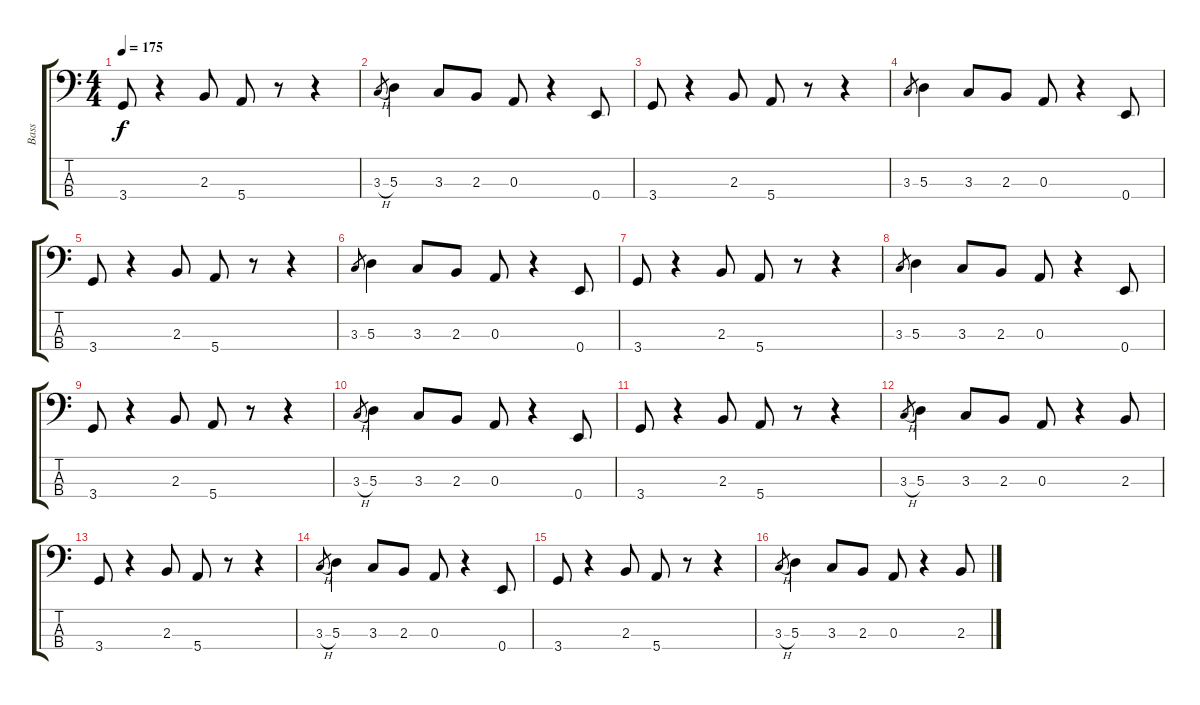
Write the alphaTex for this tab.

\track ("Bass" "Bass") {instrument slapbass1}
\staff {score tabs}
\tuning (G2 D2 A1 E1) {hide}
\ts (4 4)
\tempo 175
\clef f4
\ks c
3.4.8{dy f} r.4 2.3.8 5.4.8 r.8 r.4 |
3.3{h}.8{gr} 5.3.4 3.3.8 2.3.8 0.3.8 r.4 0.4.8 |
3.4.8 r.4 2.3.8 5.4.8 r.8 r.4 |
3.3.8{gr} 5.3.4 3.3.8 2.3.8 0.3.8 r.4 0.4.8 |
3.4.8 r.4 2.3.8 5.4.8 r.8 r.4 |
3.3.8{gr} 5.3.4 3.3.8 2.3.8 0.3.8 r.4 0.4.8 |
3.4.8 r.4 2.3.8 5.4.8 r.8 r.4 |
3.3.8{gr} 5.3.4 3.3.8 2.3.8 0.3.8 r.4 0.4.8 |
3.4.8 r.4 2.3.8 5.4.8 r.8 r.4 |
3.3{h}.8{gr} 5.3.4 3.3.8 2.3.8 0.3.8 r.4 0.4.8 |
3.4.8 r.4 2.3.8 5.4.8 r.8 r.4 |
3.3{h}.8{gr} 5.3.4 3.3.8 2.3.8 0.3.8 r.4 2.3.8 |
3.4.8 r.4 2.3.8 5.4.8 r.8 r.4 |
3.3{h}.8{gr} 5.3.4 3.3.8 2.3.8 0.3.8 r.4 0.4.8 |
3.4.8 r.4 2.3.8 5.4.8 r.8 r.4 |
3.3{h}.8{gr} 5.3.4 3.3.8 2.3.8 0.3.8 r.4 2.3.8
